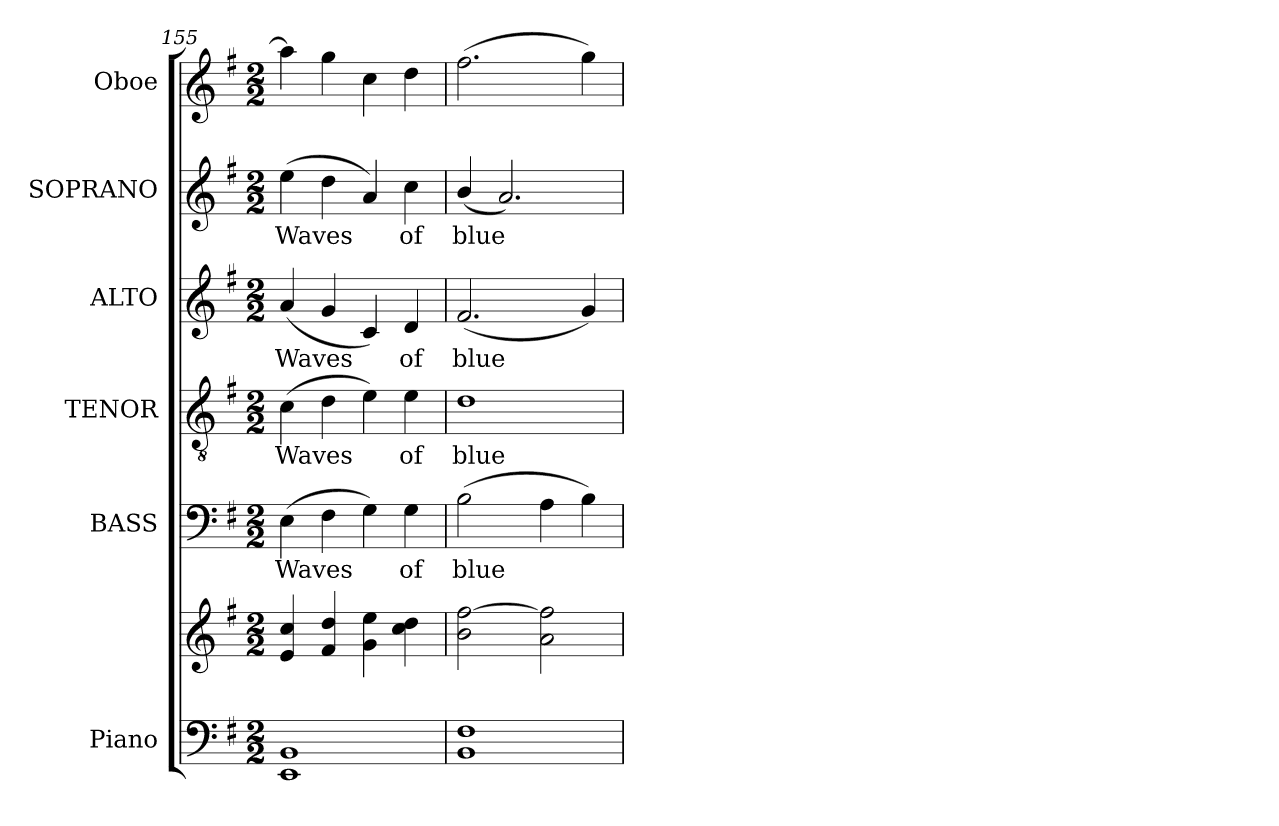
**kern	**kern	**kern	**text	**kern	**text	**kern	**text	**kern	**text	**kern
*part6	*part6	*part5	*part5	*part4	*part4	*part3	*part3	*part2	*part2	*part1
*staff7	*staff6	*staff5	*staff5	*staff4	*staff4	*staff3	*staff3	*staff2	*staff2	*staff1
*I"Piano	*	*I"BASS	*	*I"TENOR	*	*I"ALTO	*	*I"SOPRANO	*	*I"Oboe
*I'Pno.	*	*I'B.	*	*I'T.	*	*I'A.	*	*I'S.	*	*I'Ob.
*clefF4	*clefG2	*clefF4	*	*clefGv2	*	*clefG2	*	*clefG2	*	*clefG2
*	*	*	*	*ITrd7c12	*	*	*	*	*	*
*k[f#]	*k[f#]	*k[f#]	*	*k[f#]	*	*k[f#]	*	*k[f#]	*	*k[f#]
*G:	*G:	*G:	*	*G:	*	*G:	*	*G:	*	*G:
*M2/2	*M2/2	*M2/2	*	*M2/2	*	*M2/2	*	*M2/2	*	*M2/2
=155	=155	=155	=155	=155	=155	=155	=155	=155	=155	=155
!	!	!	!LO:LY:b:color=#000000	!	!	!	!	!	!	!
!	!	!	!	!	!LO:LY:b:color=#000000	!	!	!	!	!
!	!	!	!	!	!	!	!LO:LY:b:color=#000000	!	!	!
!	!	!	!	!	!	!	!	!	!LO:LY:b:color=#000000	!
1EEi 1BBi	4ei/ 4cci	(4Ei\	Waves	(4Ci\	Waves	(4ai/	Waves	(4eei\	Waves	4aai\]
.	4f#i/ 4ddi	4F#i\	.	4Di\	.	4gi/	.	4ddi\	.	4ggi\
.	4gi\ 4eei	4Gi\)	.	4Ei\)	.	4ci/)	.	4ai/)	.	4cci\
!	!	!	!LO:LY:b:color=#000000	!	!	!	!	!	!	!
!	!	!	!	!	!LO:LY:b:color=#000000	!	!	!	!	!
!	!	!	!	!	!	!	!LO:LY:b:color=#000000	!	!	!
!	!	!	!	!	!	!	!	!	!LO:LY:b:color=#000000	!
.	4cci\ 4ddi	4Gi\	of	4Ei\	of	4di/	of	4cci\	of	4ddi\
=156	=156	=156	=156	=156	=156	=156	=156	=156	=156	=156
!	!	!	!LO:LY:b:color=#000000	!	!	!	!	!	!	!
!	!	!	!	!	!LO:LY:b:color=#000000	!	!	!	!	!
!	!	!	!	!	!	!	!LO:LY:b:color=#000000	!	!	!
!	!	!	!	!	!	!	!	!	!LO:LY:b:color=#000000	!
1BBi 1F#i	2bi\ [2ff#i	(2Bi\	blue	1Di	blue	(2.f#i/	blue	(4bi/	blue	(2.ff#i\
.	.	.	.	.	.	.	.	2.ai/)	.	.
.	2ai\ 2ff#i]	4Ai\	.	.	.	.	.	.	.	.
.	.	4Bi\)	.	.	.	4gi/)	.	.	.	4ggi\)
=	=	=	=	=	=	=	=	=	=	=
*-	*-	*-	*-	*-	*-	*-	*-	*-	*-	*-
